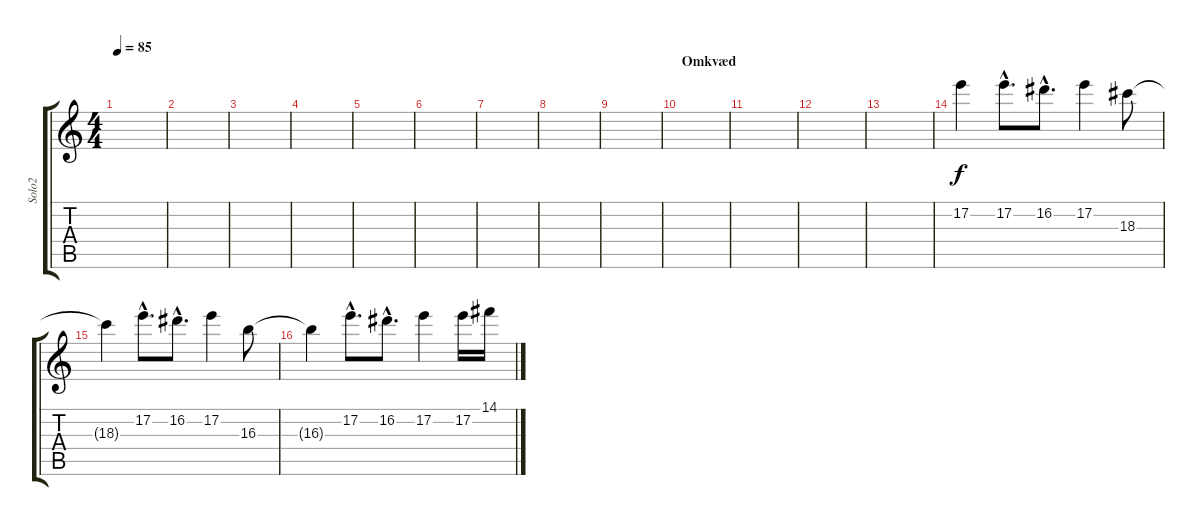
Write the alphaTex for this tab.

\track ("Solo2" "Solo2") {instrument distortionguitar}
\staff {score tabs}
\tuning (E4 B3 G3 D3 A2 E2) {hide}
\ts (4 4)
\tempo 85
\clef g2
\ks c
|
|
|
|
|
|
|
|
|
\section ("" "Omkvæd")
|
|
|
|
17.2.4 17.2{hac}.8{d} 16.2{hac}.8{d} 17.2.4 18.3.8 |
18.3{t}.4 17.2{hac}.8{d} 16.2{hac}.8{d} 17.2.4 16.3.8 |
16.3{t}.4 17.2{hac}.8{d} 16.2{hac}.8{d} 17.2.4 17.2.16 14.1.16
